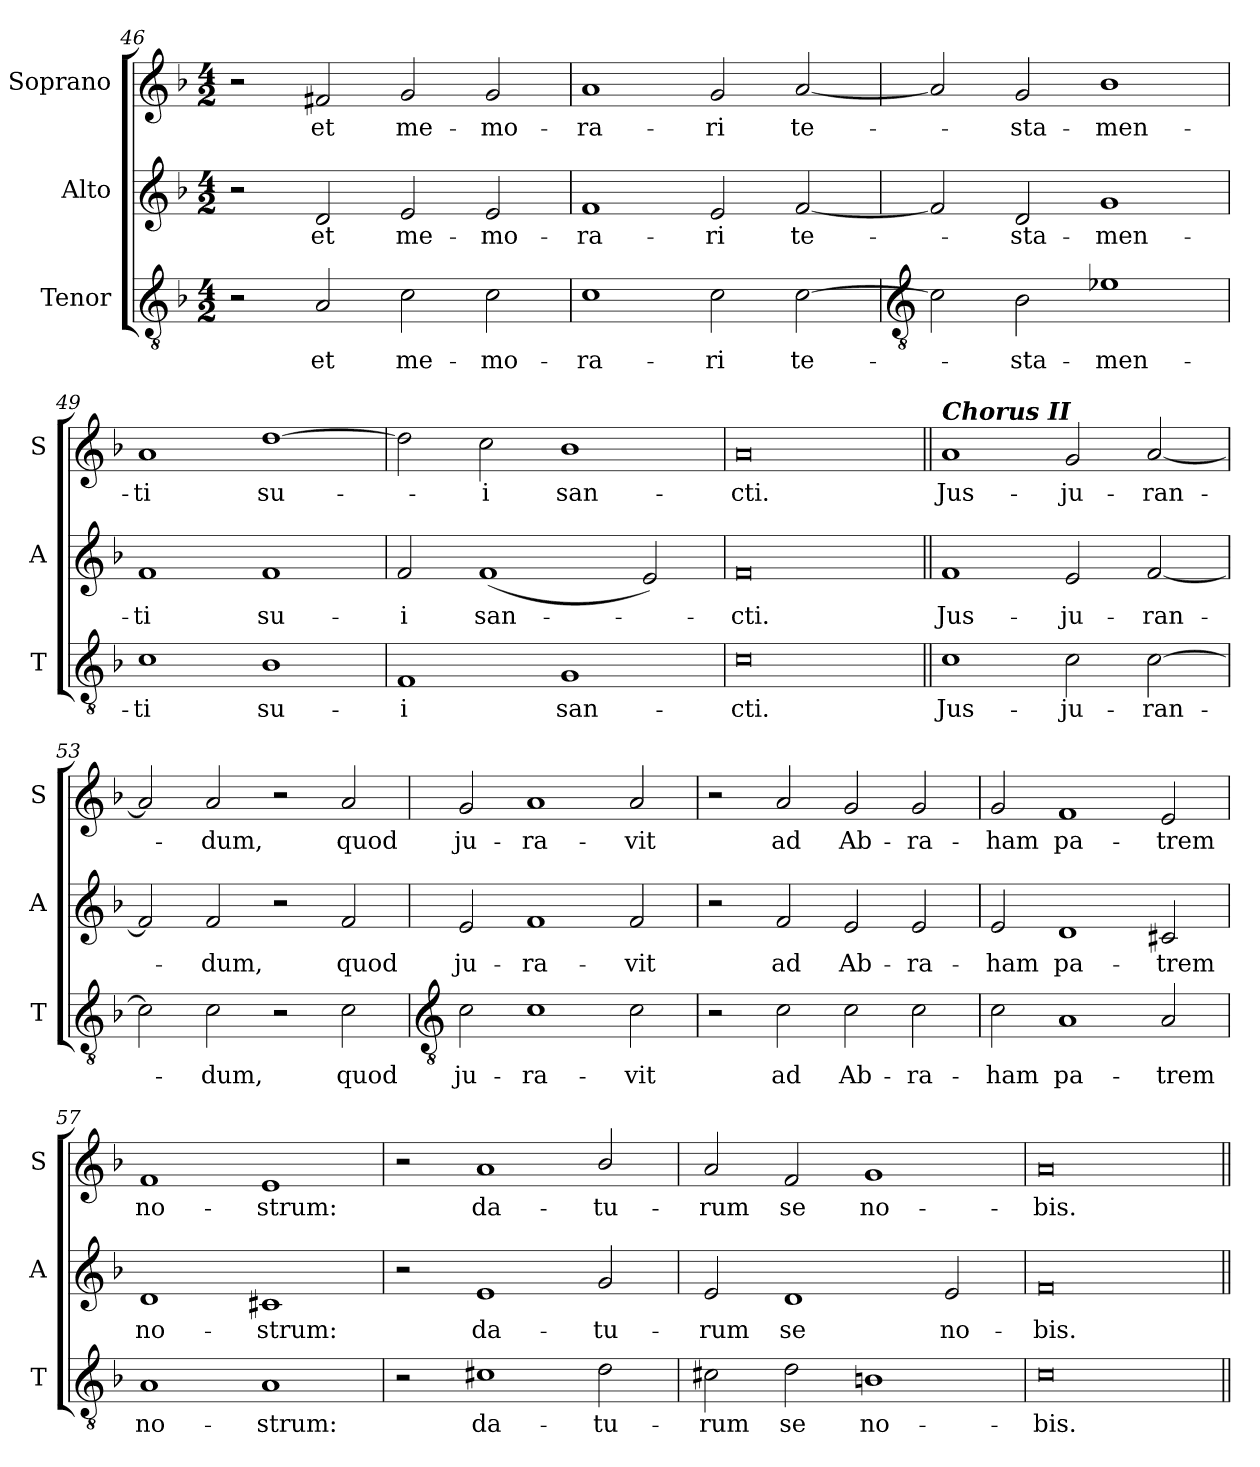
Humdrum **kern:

**kern	**text	**kern	**text	**kern	**text
*part3	*part3	*part2	*part2	*part1	*part1
*staff3	*staff3	*staff2	*staff2	*staff1	*staff1
*I"Tenor	*	*I"Alto	*	*I"Soprano	*
*I'T	*	*I'A	*	*I'S	*
*clefGv2	*	*clefG2	*	*clefG2	*
*k[b-]	*	*k[b-]	*	*k[b-]	*
*F:	*	*F:	*	*F:	*
*M4/2	*	*M4/2	*	*M4/2	*
=46	=46	=46	=46	=46	=46
2r	.	2r	.	2r	.
!	!LO:LY:b	!	!LO:LY:b	!	!LO:LY:b
2A	et	2d	et	2f#X	et
!	!LO:LY:b	!	!LO:LY:b	!	!LO:LY:b
2c	me-	2e	me-	2g	me-
!	!LO:LY:b	!	!LO:LY:b	!	!LO:LY:b
2c	-mo-	2e	-mo-	2g	-mo-
=47	=47	=47	=47	=47	=47
!	!LO:LY:b	!	!LO:LY:b	!	!LO:LY:b
1c	-ra-	1f	-ra-	1a	-ra-
!	!LO:LY:b	!	!LO:LY:b	!	!LO:LY:b
2c	-ri	2e	-ri	2g	-ri
!	!LO:LY:b	!	!LO:LY:b	!	!LO:LY:b
[2c	te-	[2f	te-	[2a	te-
!!LO:LB:g=z
=48	=48	=48	=48	=48	=48
*clefGv2	*	*	*	*	*
2c]	.	2f]	.	2a]	.
!	!LO:LY:b	!	!LO:LY:b	!	!LO:LY:b
2B-	sta-	2d	sta-	2g	sta-
!	!LO:LY:b	!	!LO:LY:b	!	!LO:LY:b
1e-	-men-	1g	-men-	1b-	-men-
=49	=49	=49	=49	=49	=49
!	!LO:LY:b	!	!LO:LY:b	!	!LO:LY:b
1c	-ti	1f	-ti	1a	-ti
!	!LO:LY:b	!	!LO:LY:b	!	!LO:LY:b
1B-	su-	1f	su-	[1dd	su-
=50	=50	=50	=50	=50	=50
!	!LO:LY:b	!	!LO:LY:b	!	!
1F	-i	2f	-i	2dd]	.
!	!	!	!LO:LY:b	!	!LO:LY:b
.	.	(<1f	san-	2cc	i
!	!LO:LY:b	!	!	!	!LO:LY:b
1G	san-	.	.	1b-	san-
.	.	2e)	.	.	.
=51	=51	=51	=51	=51	=51
!	!LO:LY:b	!	!LO:LY:b	!	!LO:LY:b
0c	-cti.	0f	cti.	0a	-cti.
=52||	=52||	=52||	=52||	=52||	=52||
!	!	!	!	!LO:TX:a:Bi:t=Chorus II	!
!	!LO:LY:b	!	!LO:LY:b	!	!LO:LY:b
1c	Jus-	1f	Jus-	1a	Jus-
!	!LO:LY:b	!	!LO:LY:b	!	!LO:LY:b
2c	-ju-	2e	-ju-	2g	-ju-
!	!LO:LY:b	!	!LO:LY:b	!	!LO:LY:b
[2c	-ran-	[2f	-ran-	[2a	-ran-
=53	=53	=53	=53	=53	=53
2c]	.	2f]	.	2a]	.
!	!LO:LY:b	!	!LO:LY:b	!	!LO:LY:b
2c	dum,	2f	dum,	2a	dum,
2r	.	2r	.	2r	.
!	!LO:LY:b	!	!LO:LY:b	!	!LO:LY:b
2c	quod	2f	quod	2a	quod
!!LO:LB:g=z
=54	=54	=54	=54	=54	=54
*clefGv2	*	*	*	*	*
!	!LO:LY:b	!	!LO:LY:b	!	!LO:LY:b
2c	ju-	2e	ju-	2g	ju-
!	!LO:LY:b	!	!LO:LY:b	!	!LO:LY:b
1c	-ra-	1f	-ra-	1a	-ra-
!	!LO:LY:b	!	!LO:LY:b	!	!LO:LY:b
2c	-vit	2f	-vit	2a	-vit
=55	=55	=55	=55	=55	=55
2r	.	2r	.	2r	.
!	!LO:LY:b	!	!LO:LY:b	!	!LO:LY:b
2c	ad	2f	ad	2a	ad
!	!LO:LY:b	!	!LO:LY:b	!	!LO:LY:b
2c	Ab-	2e	Ab-	2g	Ab-
!	!LO:LY:b	!	!LO:LY:b	!	!LO:LY:b
2c	-ra-	2e	-ra-	2g	-ra-
=56	=56	=56	=56	=56	=56
!	!LO:LY:b	!	!LO:LY:b	!	!LO:LY:b
2c	-ham	2e	-ham	2g	-ham
!	!LO:LY:b	!	!LO:LY:b	!	!LO:LY:b
1A	pa-	1d	pa-	1f	pa-
!	!LO:LY:b	!	!LO:LY:b	!	!LO:LY:b
2A	-trem	2c#X	-trem	2e	-trem
=57	=57	=57	=57	=57	=57
!	!LO:LY:b	!	!LO:LY:b	!	!LO:LY:b
1A	no-	1d	no-	1f	no-
!	!LO:LY:b	!	!LO:LY:b	!	!LO:LY:b
1A	-strum:	1c#X	-strum:	1e	-strum:
=58	=58	=58	=58	=58	=58
2r	.	2r	.	2r	.
!	!LO:LY:b	!	!LO:LY:b	!	!LO:LY:b
1c#X	da-	1e	da-	1a	da-
!	!LO:LY:b	!	!LO:LY:b	!	!LO:LY:b
2d	-tu-	2g	-tu-	2b-/	-tu-
=59	=59	=59	=59	=59	=59
!	!LO:LY:b	!	!LO:LY:b	!	!LO:LY:b
2c#X	-rum	2e	-rum	2a	-rum
!	!LO:LY:b	!	!LO:LY:b	!	!LO:LY:b
2d	se	1d	se	2f	se
!	!LO:LY:b	!	!	!	!LO:LY:b
1Bn	no-	.	.	1g	no-
!	!	!	!LO:LY:b	!	!
.	.	2e	no-	.	.
=60	=60	=60	=60	=60	=60
!	!LO:LY:b	!	!LO:LY:b	!	!LO:LY:b
0c	-bis.	0f	-bis.	0a	-bis.
=||	=||	=||	=||	=||	=||
*-	*-	*-	*-	*-	*-
